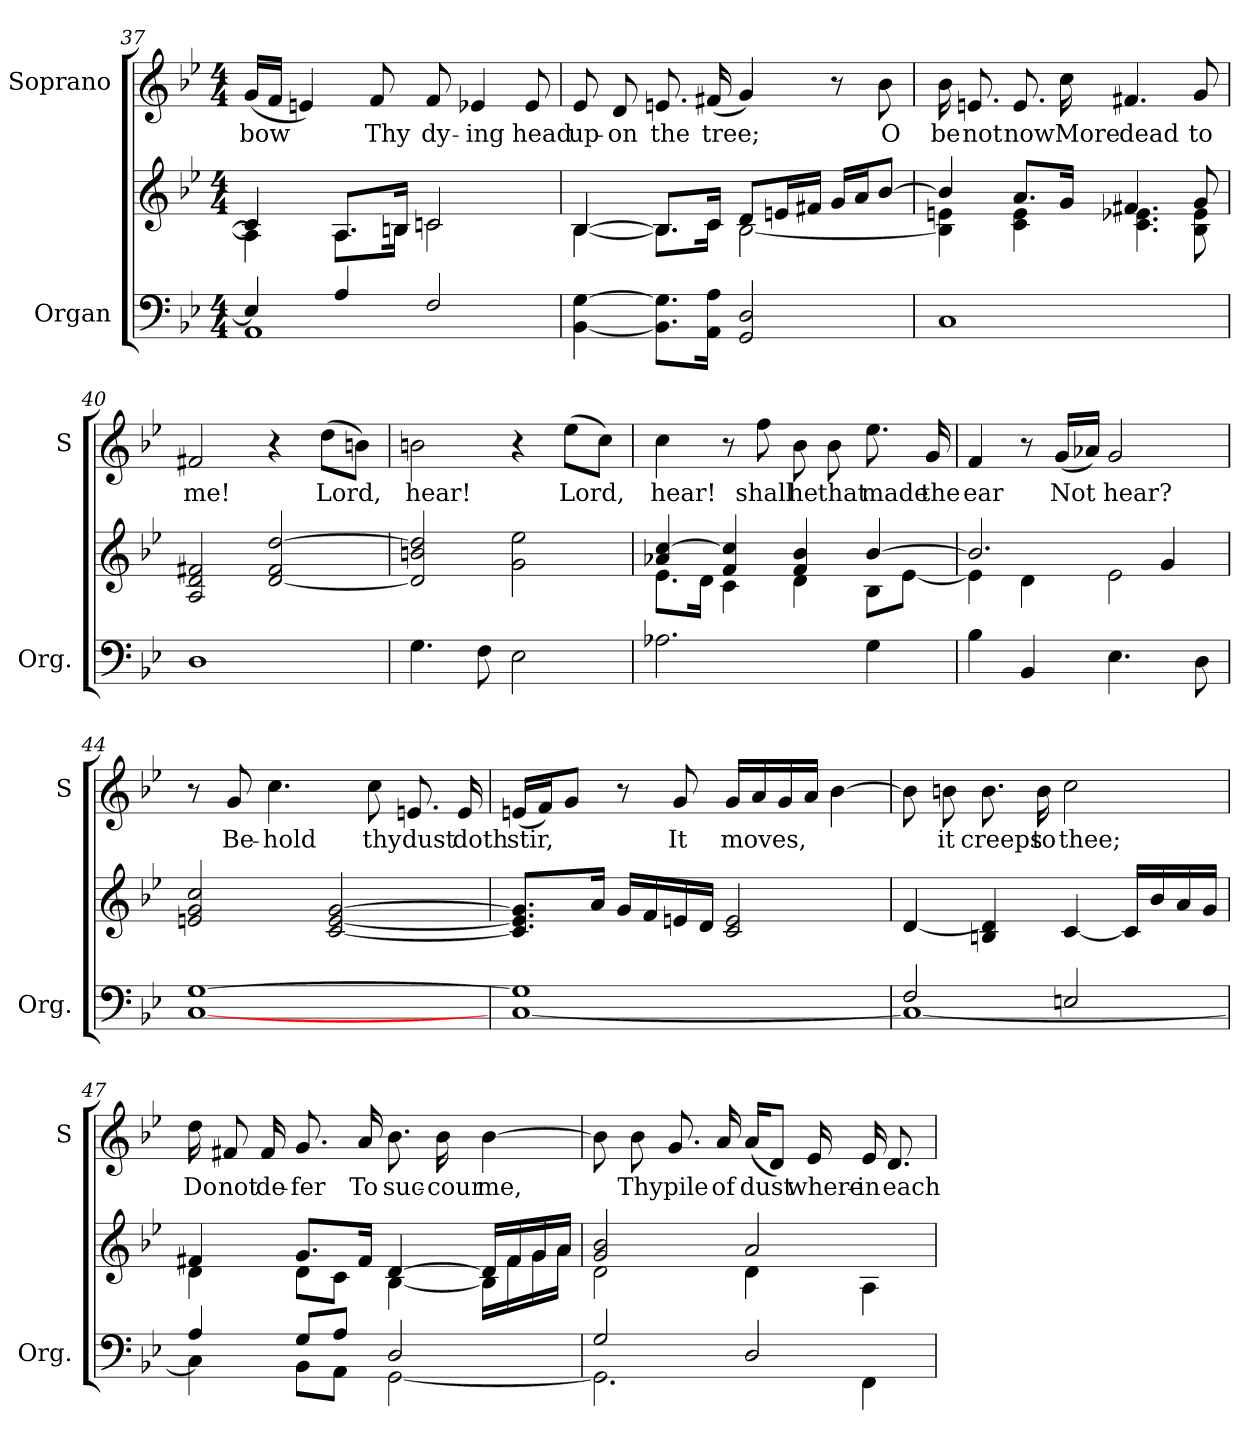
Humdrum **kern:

**kern	**kern	**kern	**text
*part2	*part2	*part1	*part1
*staff3	*staff2	*staff1	*staff1
*I"Organ	*	*I"Soprano	*
*I'Org.	*	*I'S	*
*clefF4	*clefG2	*clefG2	*
*k[b-e-]	*k[b-e-]	*k[b-e-]	*
*B-:	*B-:	*B-:	*
*M4/4	*M4/4	*M4/4	*
=37	=37	=37	=37
*^	*^	*	*
!	!	!	!	!	!LO:LY:b
4E/]	1AA	4c#/]	4A\]	(<16g/LL	bow
.	.	.	.	16f/JJ	.
.	.	.	.	4en/)	.
4A/	.	8.A/L	8.A\L	.	.
!	!	!	!	!	!LO:LY:b
.	.	.	.	8f/	Thy
.	.	16Bn/Jk	16B\Jk	.	.
!	!	!	!	!	!LO:LY:b
2F/	.	2cn/	2c\	8f/	dy-
!	!	!	!	!	!LO:LY:b
.	.	.	.	4e-X/	-ing
!	!	!	!	!	!LO:LY:b
.	.	.	.	8e-/	head
*v	*v	*	*	*	*
!!LO:LB:g=z
=38	=38	=38	=38	=38
!	!	!	!	!LO:LY:b
[4BB-\ [4G\	[>4B-/	[<4B-\	8e-/	up-
!	!	!	!	!LO:LY:b
.	.	.	8d/	-on
!	!	!	!	!LO:LY:b
8.BB-\] 8.G\]L	8.B-/L]	8.B-\L]	8.en/	the
!	!	!	!	!LO:LY:b
16AA\ 16A\Jk	16c/Jk	16c\Jk	(<16f#X/	tree;
2GG/ 2D/	8d/L	[<2B-\	4g/)	.
.	16en/L	.	.	.
.	16f#X/JJ	.	.	.
.	16g/LL	.	8r	.
.	16a/J	.	.	.
!	!	!	!	!LO:LY:b
.	[>8b-/J	.	8b-\	O
=39	=39	=39	=39	=39
!	!	!	!	!LO:LY:b
1C	4b-/]	4B-\] 4en\	16b-\	be
!	!	!	!	!LO:LY:b
.	.	.	8.en/	not
!	!	!	!	!LO:LY:b
.	8.a/L	4c\ 4e\	8.e/	now
!	!	!	!	!LO:LY:b
.	16g/Jk	.	16cc\	More
!	!	!	!	!LO:LY:b
.	4.f#X/	4.c\ 4.e-X\	4.f#X/	dead
!	!	!	!	!LO:LY:b
.	8g/	8B-\ 8e-\	8g/	to
=40	=40	=40	=40	=40
!	!	!	!	!LO:LY:b
*	*v	*v	*	*
1D	2A/ 2d/ 2f#X/	2f#X/	me!
.	[2d/ 2f#/ [2dd/	4r	.
!	!	!	!LO:LY:b
.	.	(>8dd\L	Lord,
.	.	8bn\J)	.
=41	=41	=41	=41
!	!	!	!LO:LY:b
4.G\	2d/] 2bn/ 2dd/]	2bn\	hear!
8F\	.	.	.
2E-\	2g\ 2ee-\	4r	.
!	!	!	!LO:LY:b
.	.	(>8ee-\L	Lord,
.	.	8cc\J)	.
!!LO:PB:g=z
=42	=42	=42	=42
*	*^	*	*
!	!	!	!	!LO:LY:b
2.A-X\	4a-X/ [>4cc/	8.e-\L	4cc\	hear!
.	.	16d\Jk	.	.
.	4f/ 4cc/]	4c\	8r	.
!	!	!	!	!LO:LY:b
.	.	.	8ff\	shall
!	!	!	!	!LO:LY:b
.	4f/ 4b-/	4d\	8b-\	he
!	!	!	!	!LO:LY:b
.	.	.	8b-\	that
!	!	!	!	!LO:LY:b
4G\	[>4b-/	8B-\L	8.ee-\	made
.	.	[<8e-\J	.	.
!	!	!	!	!LO:LY:b
.	.	.	16g/	the
=43	=43	=43	=43	=43
!	!	!	!	!LO:LY:b
4B-\	2.b-/]	4e-\]	4f/	ear
4BB-/	.	4d\	8r	.
!	!	!	!	!LO:LY:b
.	.	.	(<16g/LL	Not
.	.	.	16a-X/JJ)	.
!	!	!	!	!LO:LY:b
4.E-\	.	2e-\	2g/	hear?
.	4g/	.	.	.
8D\	.	.	.	.
*	*v	*v	*	*
=44	=44	=44	=44
[1C [1G	2en/ 2g/ 2cc/	8r	.
!	!	!	!LO:LY:b
.	.	8g/	Be-
!	!	!	!LO:LY:b
.	.	4.cc\	-hold
.	[2c/ [2e/ [2g/	.	.
!	!	!	!LO:LY:b
.	.	8cc\	thy
!	!	!	!LO:LY:b
.	.	8.en/	dust
!	!	!	!LO:LY:b
.	.	16e/	doth
!!LO:LB:g=z
=45	=45	=45	=45
*^	*	*	*
!	!	!	!	!LO:LY:b
1G]	[<1C	8.c/] 8.e/] 8.g/]L	(<16en/LL	stir,
.	.	.	16f/J)	.
.	.	.	8g/J	.
.	.	16a/Jk	.	.
.	.	16g/LL	8r	.
.	.	16f/	.	.
!	!	!	!	!LO:LY:b
.	.	16en/	8g/	It
.	.	16d/JJ	.	.
!	!	!	!	!LO:LY:b
.	.	2c/ 2e/	16g/LL	moves,
.	.	.	16a/	.
.	.	.	16g/	.
.	.	.	16a/JJ	.
.	.	.	[4b-\	.
=46	=46	=46	=46	=46
2F/	1C_	[4d/	8b-\]	.
!	!	!	!	!LO:LY:b
.	.	.	8bn\	it
!	!	!	!	!LO:LY:b
.	.	4Bn/ 4d/]	8.b\	creeps
!	!	!	!	!LO:LY:b
.	.	.	16b\	to
!	!	!	!	!LO:LY:b
2En/	.	[4c/	2cc\	thee;
.	.	16c/LL]	.	.
.	.	16b-/	.	.
.	.	16a/	.	.
.	.	16g/JJ	.	.
=47	=47	=47	=47	=47
*	*	*^	*	*
!	!	!	!	!	!LO:LY:b
4A/	4C\]	4f#X/	4d\	16dd\	Do
!	!	!	!	!	!LO:LY:b
.	.	.	.	8f#X/	not
!	!	!	!	!	!LO:LY:b
.	.	.	.	16f#/	de-
!	!	!	!	!	!LO:LY:b
8G/L	8BB-\L	8.g/L	8d\L	8.g/	-fer
8A/J	8AA\J	.	8c\J	.	.
!	!	!	!	!	!LO:LY:b
.	.	16f#/Jk	.	16a/	To
!	!	!	!	!	!LO:LY:b
2D/	[<2GG\	[>4d/	[<4B-\	8.b-\	suc-
!	!	!	!	!	!LO:LY:b
.	.	.	.	16b-\	-cour
!	!	!	!	!	!LO:LY:b
.	.	16d/LL]	16B-\LL]	[4b-\	me,
.	.	16f#/	16f#\	.	.
.	.	16g/	16g\	.	.
.	.	16a/JJ	16a\JJ	.	.
!!LO:LB:g=z
=48	=48	=48	=48	=48	=48
2G/	2.GG\]	2g/ 2b-/	2d\	8b-\]	.
!	!	!	!	!	!LO:LY:b
.	.	.	.	8b-\	Thy
!	!	!	!	!	!LO:LY:b
.	.	.	.	8.g/	pile
!	!	!	!	!	!LO:LY:b
.	.	.	.	16a/	of
!	!	!	!	!	!LO:LY:b
2D/	.	2a/	4d\	(<16a/KL	dust
.	.	.	.	8d/J)	.
!	!	!	!	!	!LO:LY:b
.	.	.	.	16e-/	where-
!	!	!	!	!	!LO:LY:b
.	4FF\	.	4A\	16e-/	-in
!	!	!	!	!	!LO:LY:b
.	.	.	.	8.d/	each
*v	*v	*	*	*	*
*	*v	*v	*	*
=	=	=	=
*-	*-	*-	*-
